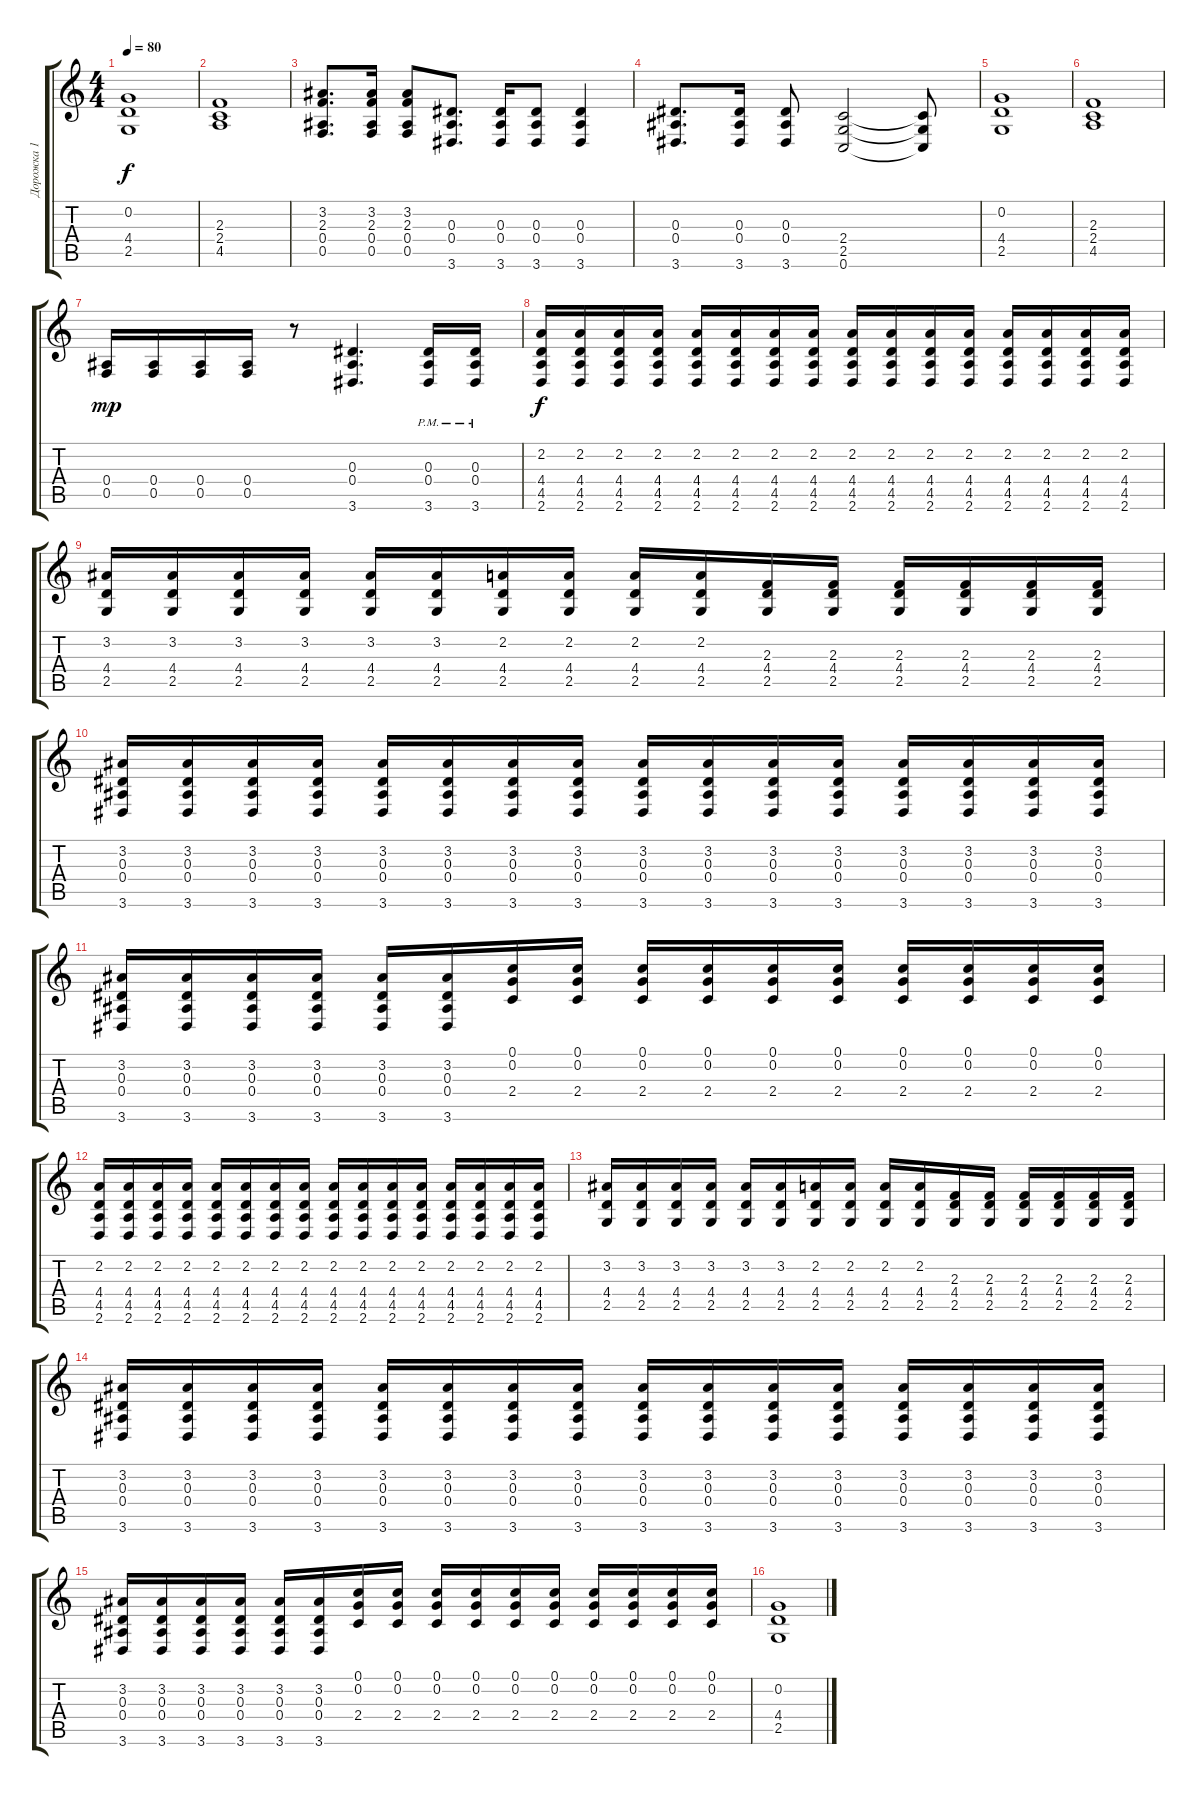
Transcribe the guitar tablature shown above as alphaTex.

\track ("Дорожка 1" "Дорожка 1") {instrument distortionguitar}
\staff {score tabs}
\tuning (C4 G3 Eb3 Bb2 F2 C2) {hide}
\ts (4 4)
\tempo 80
\clef g2
\ks c
(0.2 4.4 2.5).1{dy f} |
(2.3 2.4 4.5).1 |
(3.2 2.3 0.4 0.5).8{d} (3.2 2.3 0.4 0.5).16 (3.2 2.3 0.4 0.5).8 (0.3 0.4 3.6).8{d} (0.3 0.4 3.6).16 (0.3 0.4 3.6).8 (0.3 0.4 3.6).4 |
(0.3 0.4 3.6).8{d} (0.3 0.4 3.6).16 (0.3 0.4 3.6).8 (2.4 2.5 0.6).2 (2.4{t} 2.5{t} 0.6{t}).8 |
(0.2 4.4 2.5).1 |
(2.3 2.4 4.5).1 |
(0.4 0.5).16{dy mp instrument distortionguitar} (0.4 0.5).16 (0.4 0.5).16 (0.4 0.5).16 r.8 (0.3 0.4 3.6).4{d} (0.3{pm} 0.4{pm} 3.6{pm}).16 (0.3{pm} 0.4{pm} 3.6{pm}).16 |
(2.2 4.4 4.5 2.6).16{dy f} (2.2 4.4 4.5 2.6).16 (2.2 4.4 4.5 2.6).16 (2.2 4.4 4.5 2.6).16 (2.2 4.4 4.5 2.6).16 (2.2 4.4 4.5 2.6).16 (2.2 4.4 4.5 2.6).16 (2.2 4.4 4.5 2.6).16 (2.2 4.4 4.5 2.6).16 (2.2 4.4 4.5 2.6).16 (2.2 4.4 4.5 2.6).16 (2.2 4.4 4.5 2.6).16 (2.2 4.4 4.5 2.6).16 (2.2 4.4 4.5 2.6).16 (2.2 4.4 4.5 2.6).16 (2.2 4.4 4.5 2.6).16 |
(3.2 4.4 2.5).16 (3.2 4.4 2.5).16 (3.2 4.4 2.5).16 (3.2 4.4 2.5).16 (3.2 4.4 2.5).16 (3.2 4.4 2.5).16 (2.2 4.4 2.5).16 (2.2 4.4 2.5).16 (2.2 4.4 2.5).16 (2.2 4.4 2.5).16 (2.3 4.4 2.5).16 (2.3 4.4 2.5).16 (2.3 4.4 2.5).16 (2.3 4.4 2.5).16 (2.3 4.4 2.5).16 (2.3 4.4 2.5).16 |
(3.2 0.3 0.4 3.6).16 (3.2 0.3 0.4 3.6).16 (3.2 0.3 0.4 3.6).16 (3.2 0.3 0.4 3.6).16 (3.2 0.3 0.4 3.6).16 (3.2 0.3 0.4 3.6).16 (3.2 0.3 0.4 3.6).16 (3.2 0.3 0.4 3.6).16 (3.2 0.3 0.4 3.6).16 (3.2 0.3 0.4 3.6).16 (3.2 0.3 0.4 3.6).16 (3.2 0.3 0.4 3.6).16 (3.2 0.3 0.4 3.6).16 (3.2 0.3 0.4 3.6).16 (3.2 0.3 0.4 3.6).16 (3.2 0.3 0.4 3.6).16 |
(3.2 0.3 0.4 3.6).16 (3.2 0.3 0.4 3.6).16 (3.2 0.3 0.4 3.6).16 (3.2 0.3 0.4 3.6).16 (3.2 0.3 0.4 3.6).16 (3.2 0.3 0.4 3.6).16 (0.1 0.2 2.4).16 (0.1 0.2 2.4).16 (0.1 0.2 2.4).16 (0.1 0.2 2.4).16 (0.1 0.2 2.4).16 (0.1 0.2 2.4).16 (0.1 0.2 2.4).16 (0.1 0.2 2.4).16 (0.1 0.2 2.4).16 (0.1 0.2 2.4).16 |
(2.2 4.4 4.5 2.6).16 (2.2 4.4 4.5 2.6).16 (2.2 4.4 4.5 2.6).16 (2.2 4.4 4.5 2.6).16 (2.2 4.4 4.5 2.6).16 (2.2 4.4 4.5 2.6).16 (2.2 4.4 4.5 2.6).16 (2.2 4.4 4.5 2.6).16 (2.2 4.4 4.5 2.6).16 (2.2 4.4 4.5 2.6).16 (2.2 4.4 4.5 2.6).16 (2.2 4.4 4.5 2.6).16 (2.2 4.4 4.5 2.6).16 (2.2 4.4 4.5 2.6).16 (2.2 4.4 4.5 2.6).16 (2.2 4.4 4.5 2.6).16 |
(3.2 4.4 2.5).16 (3.2 4.4 2.5).16 (3.2 4.4 2.5).16 (3.2 4.4 2.5).16 (3.2 4.4 2.5).16 (3.2 4.4 2.5).16 (2.2 4.4 2.5).16 (2.2 4.4 2.5).16 (2.2 4.4 2.5).16 (2.2 4.4 2.5).16 (2.3 4.4 2.5).16 (2.3 4.4 2.5).16 (2.3 4.4 2.5).16 (2.3 4.4 2.5).16 (2.3 4.4 2.5).16 (2.3 4.4 2.5).16 |
(3.2 0.3 0.4 3.6).16 (3.2 0.3 0.4 3.6).16 (3.2 0.3 0.4 3.6).16 (3.2 0.3 0.4 3.6).16 (3.2 0.3 0.4 3.6).16 (3.2 0.3 0.4 3.6).16 (3.2 0.3 0.4 3.6).16 (3.2 0.3 0.4 3.6).16 (3.2 0.3 0.4 3.6).16 (3.2 0.3 0.4 3.6).16 (3.2 0.3 0.4 3.6).16 (3.2 0.3 0.4 3.6).16 (3.2 0.3 0.4 3.6).16 (3.2 0.3 0.4 3.6).16 (3.2 0.3 0.4 3.6).16 (3.2 0.3 0.4 3.6).16 |
(3.2 0.3 0.4 3.6).16 (3.2 0.3 0.4 3.6).16 (3.2 0.3 0.4 3.6).16 (3.2 0.3 0.4 3.6).16 (3.2 0.3 0.4 3.6).16 (3.2 0.3 0.4 3.6).16 (0.1 0.2 2.4).16 (0.1 0.2 2.4).16 (0.1 0.2 2.4).16 (0.1 0.2 2.4).16 (0.1 0.2 2.4).16 (0.1 0.2 2.4).16 (0.1 0.2 2.4).16 (0.1 0.2 2.4).16 (0.1 0.2 2.4).16 (0.1 0.2 2.4).16 |
(0.2 4.4 2.5).1{instrument electricguitarclean}
